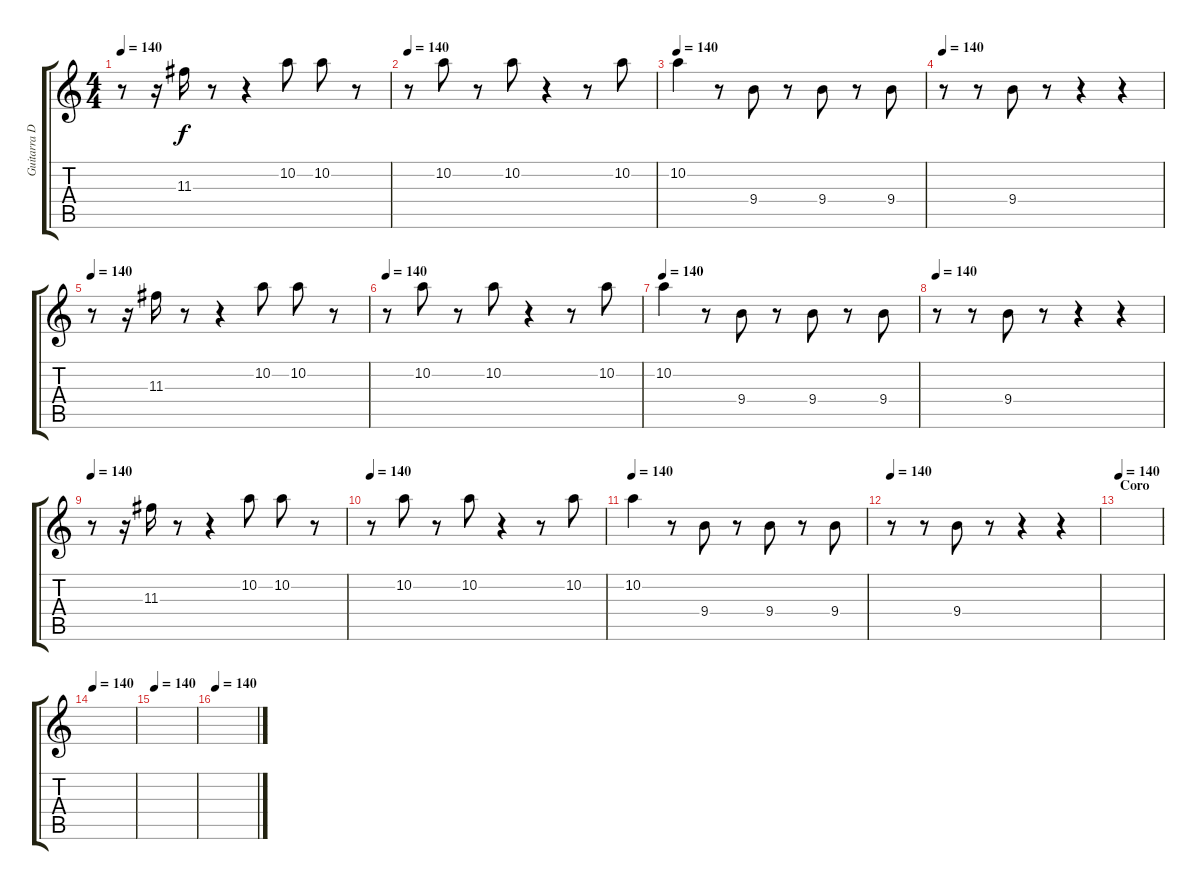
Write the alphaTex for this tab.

\track ("Guitarra Delay 2" "Guitarra D") {instrument distortionguitar}
\staff {score tabs}
\tuning (E4 B3 G3 D3 A2 E2) {hide}
\ts (4 4)
\tempo 140
\clef g2
\ks c
r.8{dy f volume 6} r.16 11.3.16 r.8 r.4 10.2.8 10.2.8 r.8 |
\tempo 140
r.8 10.2.8 r.8 10.2.8 r.4 r.8 10.2.8 |
\tempo 140
10.2.4 r.8 9.4.8 r.8 9.4.8 r.8 9.4.8 |
\tempo 140
r.8 r.8 9.4.8 r.8 r.4 r.4 |
\tempo 140
r.8{volume 6} r.16 11.3.16 r.8 r.4 10.2.8 10.2.8 r.8 |
\tempo 140
r.8 10.2.8 r.8 10.2.8 r.4 r.8 10.2.8 |
\tempo 140
10.2.4 r.8 9.4.8 r.8 9.4.8 r.8 9.4.8 |
\tempo 140
r.8 r.8 9.4.8 r.8 r.4 r.4 |
\tempo 140
r.8{volume 6} r.16 11.3.16 r.8 r.4 10.2.8 10.2.8 r.8 |
\tempo 140
r.8 10.2.8 r.8 10.2.8 r.4 r.8 10.2.8 |
\tempo 140
10.2.4 r.8 9.4.8 r.8 9.4.8 r.8 9.4.8 |
\tempo 140
r.8 r.8 9.4.8 r.8 r.4 r.4 |
\section ("" "Coro")
\tempo 140
|
\tempo 140
|
\tempo 140
|
\tempo 140
